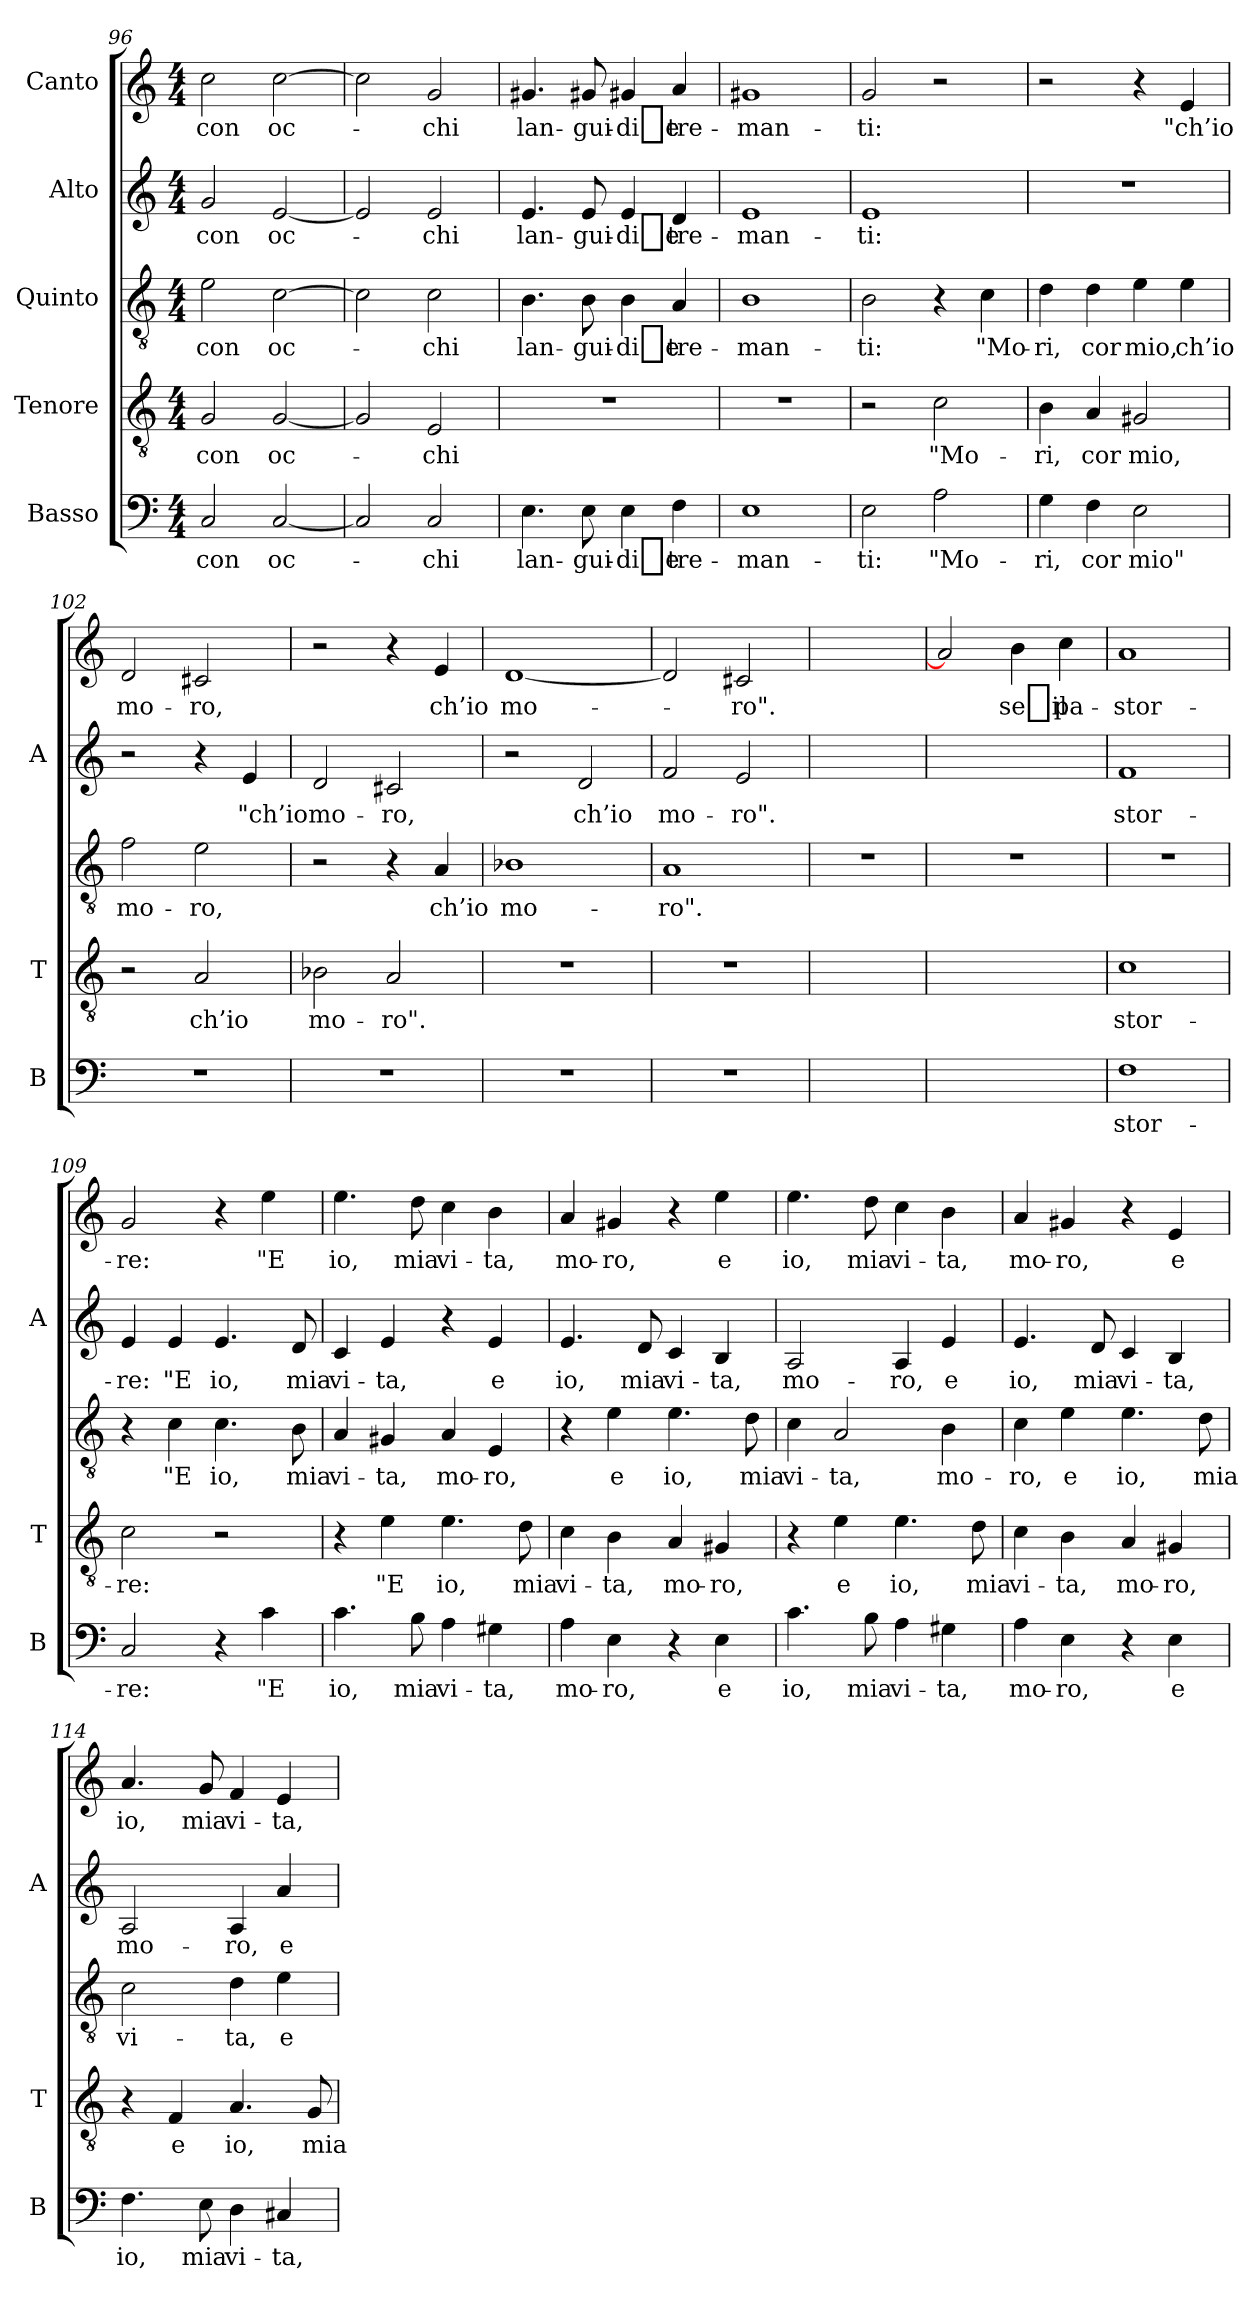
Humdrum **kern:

**kern	**text	**kern	**text	**kern	**text	**kern	**text	**kern	**text
*part5	*part5	*part4	*part4	*part3	*part3	*part2	*part2	*part1	*part1
*staff5	*staff5	*staff4	*staff4	*staff3	*staff3	*staff2	*staff2	*staff1	*staff1
*I"Basso	*	*I"Tenore	*	*I"Quinto	*	*I"Alto	*	*I"Canto	*
*I'B	*	*I'T	*	*	*	*I'A	*	*	*
*clefF4	*	*clefGv2	*	*clefGv2	*	*clefG2	*	*clefG2	*
*k[]	*	*k[]	*	*k[]	*	*k[]	*	*k[]	*
*C:	*	*C:	*	*C:	*	*C:	*	*C:	*
*M4/4	*	*M4/4	*	*M4/4	*	*M4/4	*	*M4/4	*
=96	=96	=96	=96	=96	=96	=96	=96	=96	=96
2C	-con	2G	-con	2e	-con	2g	-con	2cc	-con
[2C	oc-	[2G	oc-	[2c	oc-	[2e	oc-	[2cc	oc-
=97	=97	=97	=97	=97	=97	=97	=97	=97	=97
2C]	.	2G]	.	2c]	.	2e]	.	2cc]	.
2C	-chi	2E	-chi	2c	-chi	2e	-chi	2g	-chi
=98	=98	=98	=98	=98	=98	=98	=98	=98	=98
4.E	lan-	1r	.	4.B	lan-	4.e	lan-	4.g#X	lan-
8E	gui-	.	.	8B	gui-	8e	gui-	8g#X	gui-
4E	-di_e	.	.	4B	-di_e	4e	-di_e	4g#X	-di_e
4F	tre-	.	.	4A	tre-	4d	tre-	4a	tre-
=99	=99	=99	=99	=99	=99	=99	=99	=99	=99
1E	man-	1r	.	1B	man-	1e	man-	1g#X	man-
=100	=100	=100	=100	=100	=100	=100	=100	=100	=100
2E	-ti:	2r	.	2B	-ti:	1e	-ti:	2g	-ti:
2A	"Mo-	2c	"Mo-	4r	.	.	.	2r	.
.	.	.	.	4c	"Mo-	.	.	.	.
=101	=101	=101	=101	=101	=101	=101	=101	=101	=101
4G	-ri,	4B	-ri,	4d	-ri,	1r	.	2r	.
4F	-cor	4A	-cor	4d	-cor	.	.	.	.
2E	-mio"	2G#X	-mio,	4e	-mio,	.	.	4r	.
.	.	.	.	4e	-ch’io	.	.	4e	-"ch’io
=102	=102	=102	=102	=102	=102	=102	=102	=102	=102
1r	.	2r	.	2f	mo-	2r	.	2d	mo-
.	.	2A	-ch’io	2e	-ro,	4r	.	2c#X	-ro,
.	.	.	.	.	.	4e	-"ch’io	.	.
=103	=103	=103	=103	=103	=103	=103	=103	=103	=103
1r	.	2B-X	mo-	2r	.	2d	mo-	2r	.
.	.	2A	-ro".	4r	.	2c#X	-ro,	4r	.
.	.	.	.	4A	-ch’io	.	.	4e	-ch’io
=104	=104	=104	=104	=104	=104	=104	=104	=104	=104
1r	.	1r	.	1B-X	mo-	2r	.	[1d	mo-
.	.	.	.	.	.	2d	-ch’io	.	.
=105	=105	=105	=105	=105	=105	=105	=105	=105	=105
1r	.	1r	.	1A	-ro".	2f	mo-	2d]	.
.	.	.	.	.	.	2e	-ro".	2c#X	-ro".
=106	=106	=106	=106	=106	=106	=106	=106	=106	=106
1ryy	.	1ryy	.	1r	.	1ryy	.	1ryy	.
=107	=107	=107	=107	=107	=107	=107	=107	=107	=107
1ryy	.	1ryy	.	1r	.	1ryy	.	2a]	.
.	.	.	.	.	.	.	.	4b	-se_il
.	.	.	.	.	.	.	.	4cc	pa-
=108	=108	=108	=108	=108	=108	=108	=108	=108	=108
1F	stor-	1c	stor-	1r	.	1f	stor-	1a	stor-
=109	=109	=109	=109	=109	=109	=109	=109	=109	=109
2C	-re:	2c	-re:	4r	.	4e	-re:	2g	-re:
.	.	.	.	4c	-"E	4e	-"E	.	.
4r	.	2r	.	4.c	-io,	4.e	-io,	4r	.
4c	-"E	.	.	.	.	.	.	4ee	-"E
.	.	.	.	8B	-mia	8d	-mia	.	.
=110	=110	=110	=110	=110	=110	=110	=110	=110	=110
4.c	-io,	4r	.	4A	vi-	4c	vi-	4.ee	-io,
.	.	4e	-"E	4G#X	-ta,	4e	-ta,	.	.
8B	-mia	.	.	.	.	.	.	8dd	-mia
4A	vi-	4.e	-io,	4A	mo-	4r	.	4cc	vi-
4G#X	-ta,	.	.	4E	-ro,	4e	-e	4b	-ta,
.	.	8d	-mia	.	.	.	.	.	.
=111	=111	=111	=111	=111	=111	=111	=111	=111	=111
4A	mo-	4c	vi-	4r	.	4.e	-io,	4a	mo-
4E	-ro,	4B	-ta,	4e	-e	.	.	4g#X	-ro,
.	.	.	.	.	.	8d	-mia	.	.
4r	.	4A	mo-	4.e	-io,	4c	vi-	4r	.
4E	-e	4G#X	-ro,	.	.	4B	-ta,	4ee	-e
.	.	.	.	8d	-mia	.	.	.	.
=112	=112	=112	=112	=112	=112	=112	=112	=112	=112
4.c	-io,	4r	.	4c	vi-	2A	mo-	4.ee	-io,
.	.	4e	-e	2A	-ta,	.	.	.	.
8B	-mia	.	.	.	.	.	.	8dd	-mia
4A	vi-	4.e	-io,	.	.	4A	-ro,	4cc	vi-
4G#X	-ta,	.	.	4B	mo-	4e	-e	4b	-ta,
.	.	8d	-mia	.	.	.	.	.	.
=113	=113	=113	=113	=113	=113	=113	=113	=113	=113
4A	mo-	4c	vi-	4c	-ro,	4.e	-io,	4a	mo-
4E	-ro,	4B	-ta,	4e	-e	.	.	4g#X	-ro,
.	.	.	.	.	.	8d	-mia	.	.
4r	.	4A	mo-	4.e	-io,	4c	vi-	4r	.
4E	-e	4G#X	-ro,	.	.	4B	-ta,	4e	-e
.	.	.	.	8d	-mia	.	.	.	.
=114	=114	=114	=114	=114	=114	=114	=114	=114	=114
4.F	-io,	4r	.	2c	vi-	2A	mo-	4.a	-io,
.	.	4F	-e	.	.	.	.	.	.
8E	-mia	.	.	.	.	.	.	8g	-mia
4D	vi-	4.A	-io,	4d	-ta,	4A	-ro,	4f	vi-
4C#X	-ta,	.	.	4e	-e	4a	-e	4e	-ta,
.	.	8G	-mia	.	.	.	.	.	.
=	=	=	=	=	=	=	=	=	=
*-	*-	*-	*-	*-	*-	*-	*-	*-	*-
